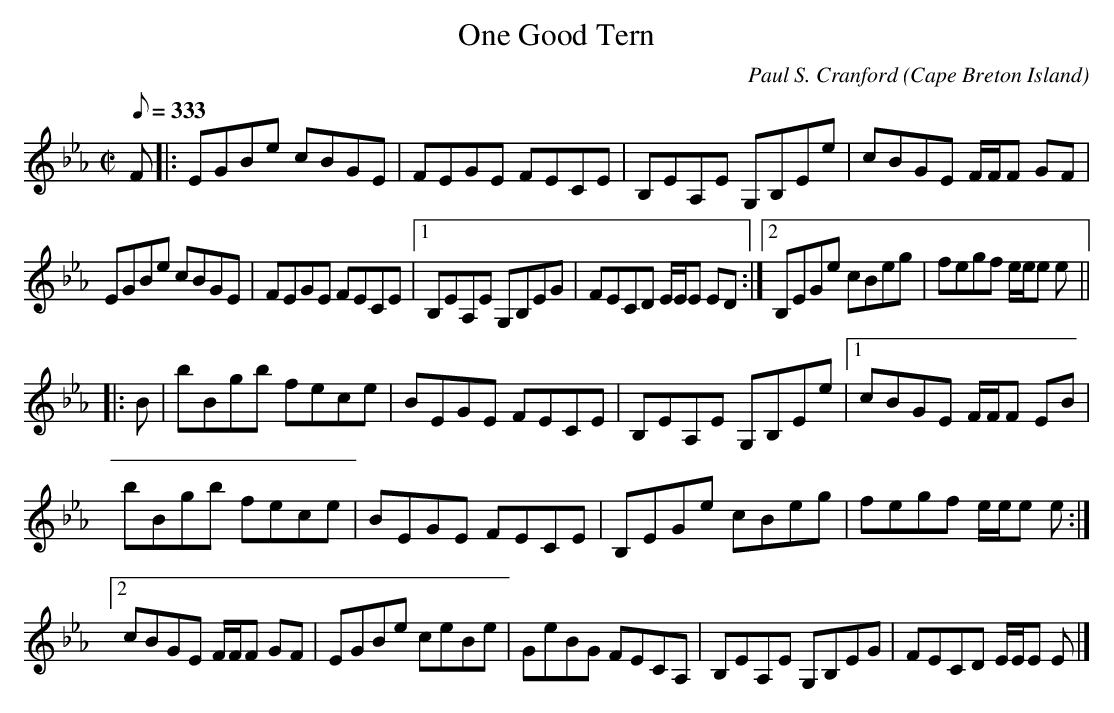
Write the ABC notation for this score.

X:1
T:One Good Tern
C:Paul S. Cranford
O:Cape Breton Island
L:1/8
Q:333
M:C|
K:Eb
F|:EGBe cBGE|FEGE FECE|B,EA,E G,B,Ee|cBGE F/F/F GF|
EGBe cBGE|FEGE FECE|[1B,EA,E G,B,EG|FECD E/E/E ED:|[2B,EGe cBeg|fegf e/e/e e||
|:B|bBgb fece|BEGE FECE|B,EA,E G,B,Ee|[1cBGE F/F/F EB|
bBgb fece|BEGE FECE|B,EGe cBeg|fegf e/e/e e:|
[2cBGE F/F/F GF|EGBe ceBe|GeBG FECA,|B,EA,E G,B,EG|FECD E/E/E E|]
